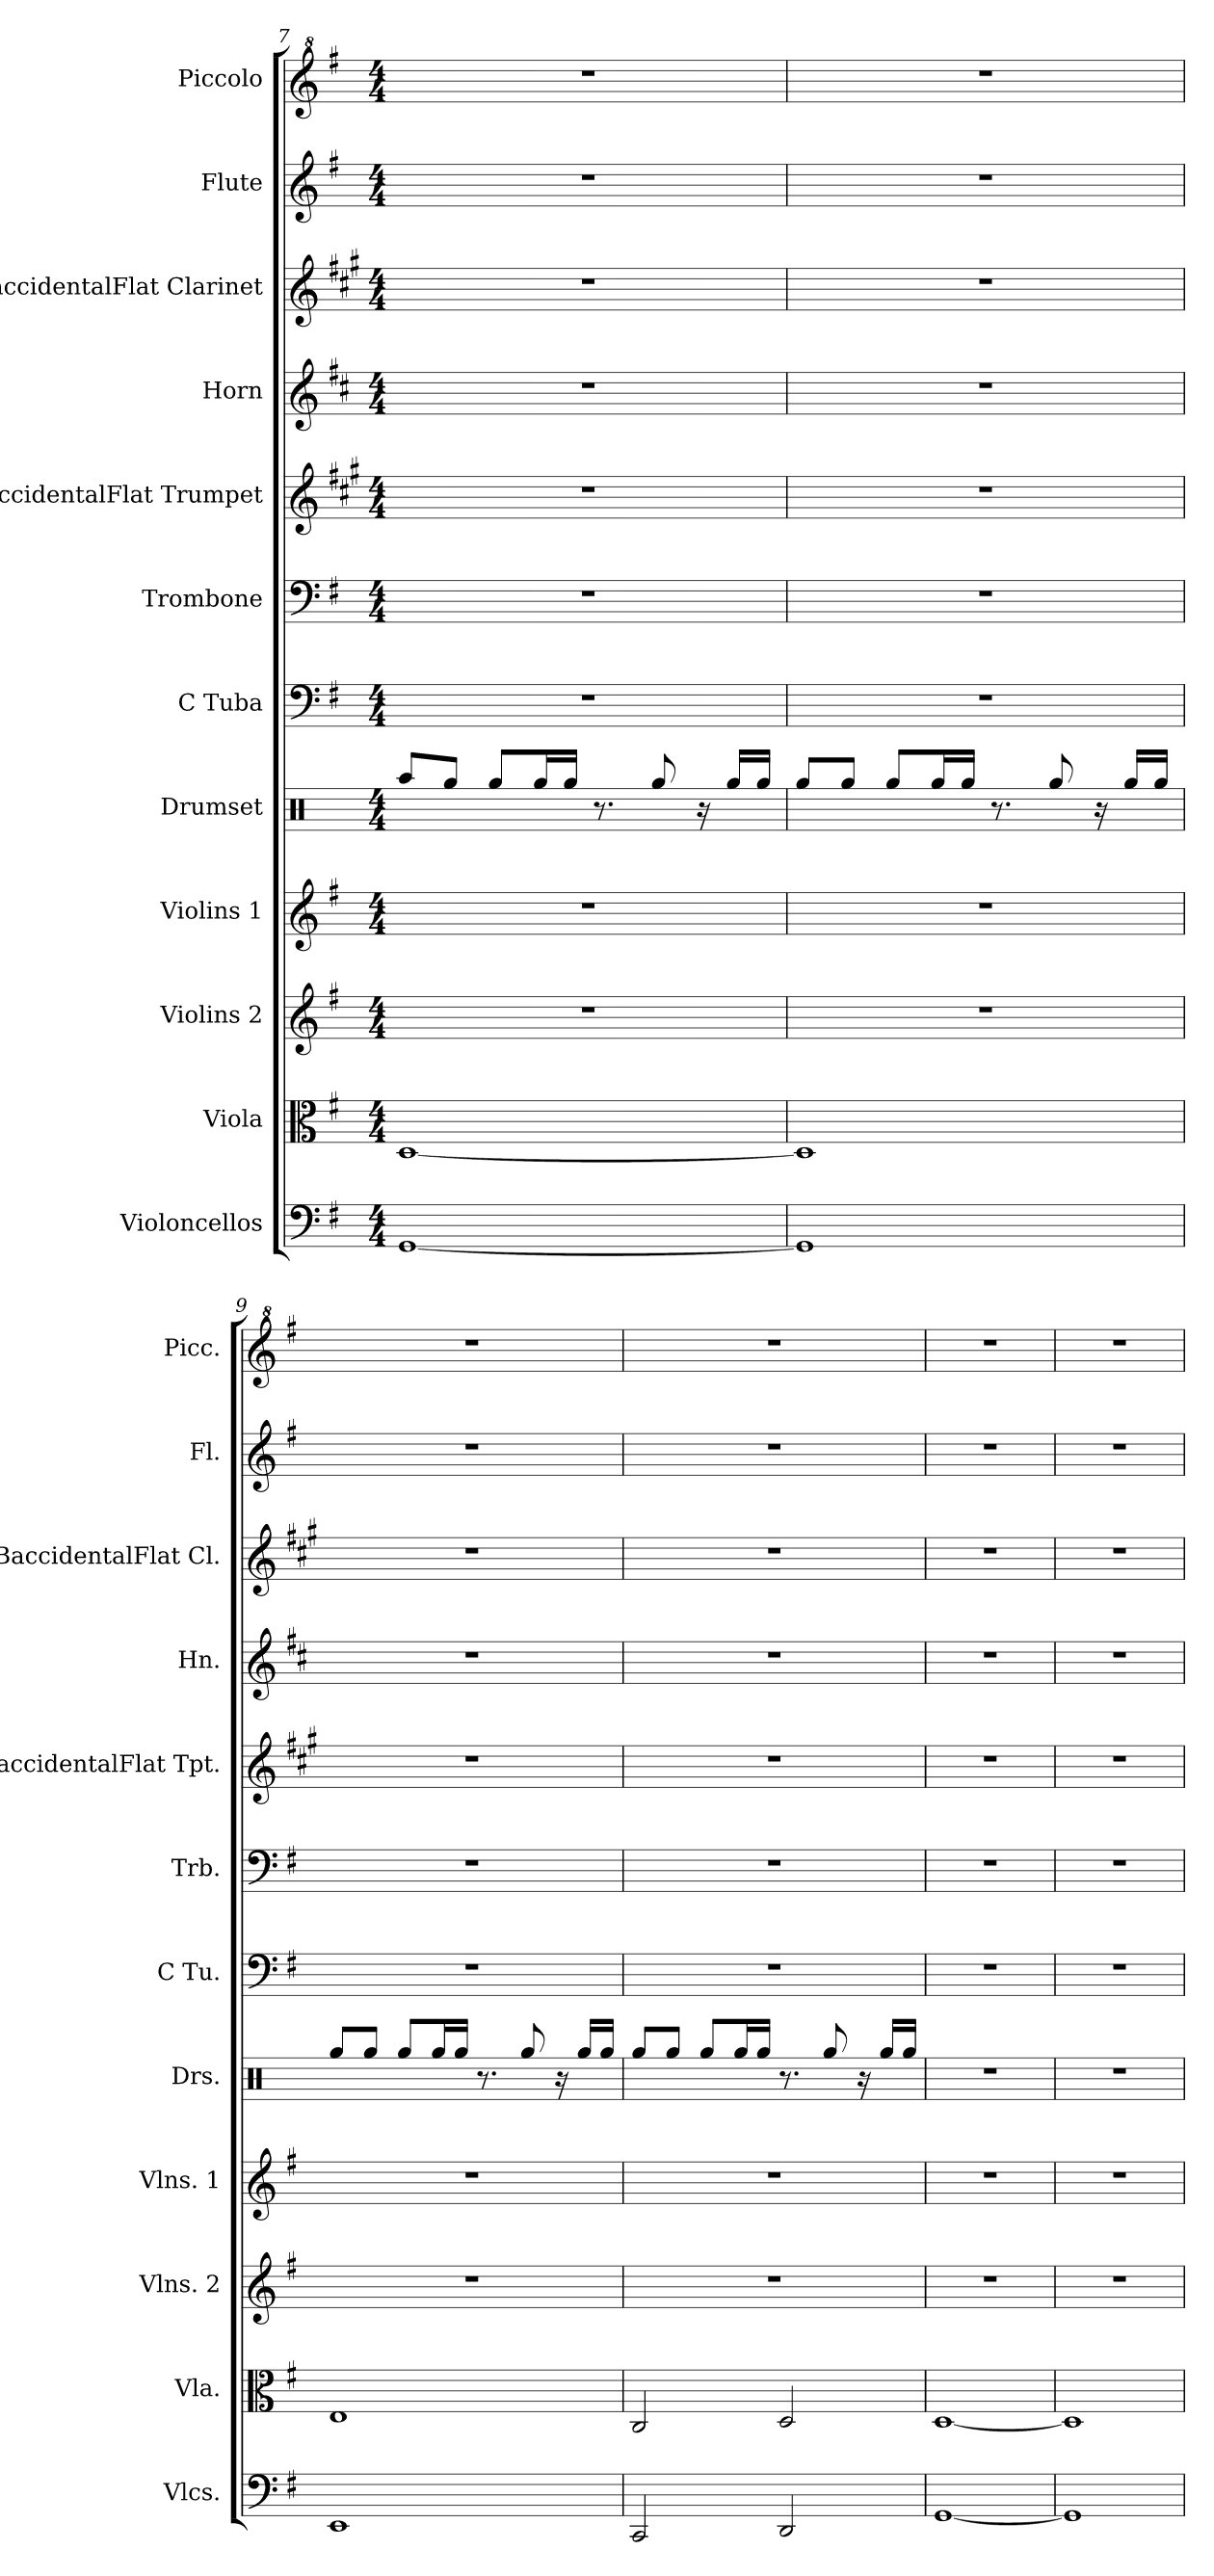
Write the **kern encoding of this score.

**kern	**kern	**kern	**kern	**kern	**kern	**kern	**kern	**kern	**kern	**kern	**kern
*part12	*part11	*part10	*part9	*part8	*part7	*part6	*part5	*part4	*part3	*part2	*part1
*staff12	*staff11	*staff10	*staff9	*staff8	*staff7	*staff6	*staff5	*staff4	*staff3	*staff2	*staff1
*I"Violoncellos	*I"Viola	*I"Violins 2	*I"Violins 1	*I"Drumset	*I"C Tuba	*I"Trombone	*I"BaccidentalFlat Trumpet	*I"Horn	*I"BaccidentalFlat Clarinet	*I"Flute	*I"Piccolo
*I'Vlcs.	*I'Vla.	*I'Vlns. 2	*I'Vlns. 1	*I'Drs.	*I'C Tu.	*I'Trb.	*I'BaccidentalFlat Tpt.	*I'Hn.	*I'BaccidentalFlat Cl.	*I'Fl.	*I'Picc.
*clefF4	*clefC3	*clefG2	*clefG2	*clefX	*clefF4	*clefF4	*clefG2	*clefG2	*clefG2	*clefG2	*clefG^2
*	*	*	*	*	*	*	*ITrd1c2	*ITrd4c7	*ITrd1c2	*	*ITrd-7c-12
*k[f#]	*k[f#]	*k[f#]	*k[f#]	*k[]	*k[f#]	*k[f#]	*k[f#]	*k[f#]	*k[f#]	*k[f#]	*k[f#]
*M4/4	*M4/4	*M4/4	*M4/4	*M4/4	*M4/4	*M4/4	*M4/4	*M4/4	*M4/4	*M4/4	*M4/4
=7	=7	=7	=7	=7	=7	=7	=7	=7	=7	=7	=7
[1GG	[1D	1r	1r	8Raa/L	1r	1r	1r	1r	1r	1r	1r
.	.	.	.	8Rgg/J	.	.	.	.	.	.	.
.	.	.	.	8Rgg/L	.	.	.	.	.	.	.
.	.	.	.	16Rgg/L	.	.	.	.	.	.	.
.	.	.	.	16Rgg/JJ	.	.	.	.	.	.	.
.	.	.	.	8.r	.	.	.	.	.	.	.
.	.	.	.	8Rgg/	.	.	.	.	.	.	.
.	.	.	.	16r	.	.	.	.	.	.	.
.	.	.	.	16Rgg/LL	.	.	.	.	.	.	.
.	.	.	.	16Rgg/JJ	.	.	.	.	.	.	.
=8	=8	=8	=8	=8	=8	=8	=8	=8	=8	=8	=8
1GG]	1D]	1r	1r	8Rgg/L	1r	1r	1r	1r	1r	1r	1r
.	.	.	.	8Rgg/J	.	.	.	.	.	.	.
.	.	.	.	8Rgg/L	.	.	.	.	.	.	.
.	.	.	.	16Rgg/L	.	.	.	.	.	.	.
.	.	.	.	16Rgg/JJ	.	.	.	.	.	.	.
.	.	.	.	8.r	.	.	.	.	.	.	.
.	.	.	.	8Rgg/	.	.	.	.	.	.	.
.	.	.	.	16r	.	.	.	.	.	.	.
.	.	.	.	16Rgg/LL	.	.	.	.	.	.	.
.	.	.	.	16Rgg/JJ	.	.	.	.	.	.	.
!!LO:PB:g=z
=9	=9	=9	=9	=9	=9	=9	=9	=9	=9	=9	=9
1EE	1E	1r	1r	8Rgg/L	1r	1r	1r	1r	1r	1r	1r
.	.	.	.	8Rgg/J	.	.	.	.	.	.	.
.	.	.	.	8Rgg/L	.	.	.	.	.	.	.
.	.	.	.	16Rgg/L	.	.	.	.	.	.	.
.	.	.	.	16Rgg/JJ	.	.	.	.	.	.	.
.	.	.	.	8.r	.	.	.	.	.	.	.
.	.	.	.	8Rgg/	.	.	.	.	.	.	.
.	.	.	.	16r	.	.	.	.	.	.	.
.	.	.	.	16Rgg/LL	.	.	.	.	.	.	.
.	.	.	.	16Rgg/JJ	.	.	.	.	.	.	.
=10	=10	=10	=10	=10	=10	=10	=10	=10	=10	=10	=10
2CC/	2C/	1r	1r	8Rgg/L	1r	1r	1r	1r	1r	1r	1r
.	.	.	.	8Rgg/J	.	.	.	.	.	.	.
.	.	.	.	8Rgg/L	.	.	.	.	.	.	.
.	.	.	.	16Rgg/L	.	.	.	.	.	.	.
.	.	.	.	16Rgg/JJ	.	.	.	.	.	.	.
2DD/	2D/	.	.	8.r	.	.	.	.	.	.	.
.	.	.	.	8Rgg/	.	.	.	.	.	.	.
.	.	.	.	16r	.	.	.	.	.	.	.
.	.	.	.	16Rgg/LL	.	.	.	.	.	.	.
.	.	.	.	16Rgg/JJ	.	.	.	.	.	.	.
=11	=11	=11	=11	=11	=11	=11	=11	=11	=11	=11	=11
[1GG	[1D	1r	1r	1r	1r	1r	1r	1r	1r	1r	1r
=12	=12	=12	=12	=12	=12	=12	=12	=12	=12	=12	=12
1GG]	1D]	1r	1r	1r	1r	1r	1r	1r	1r	1r	1r
=	=	=	=	=	=	=	=	=	=	=	=
*-	*-	*-	*-	*-	*-	*-	*-	*-	*-	*-	*-
